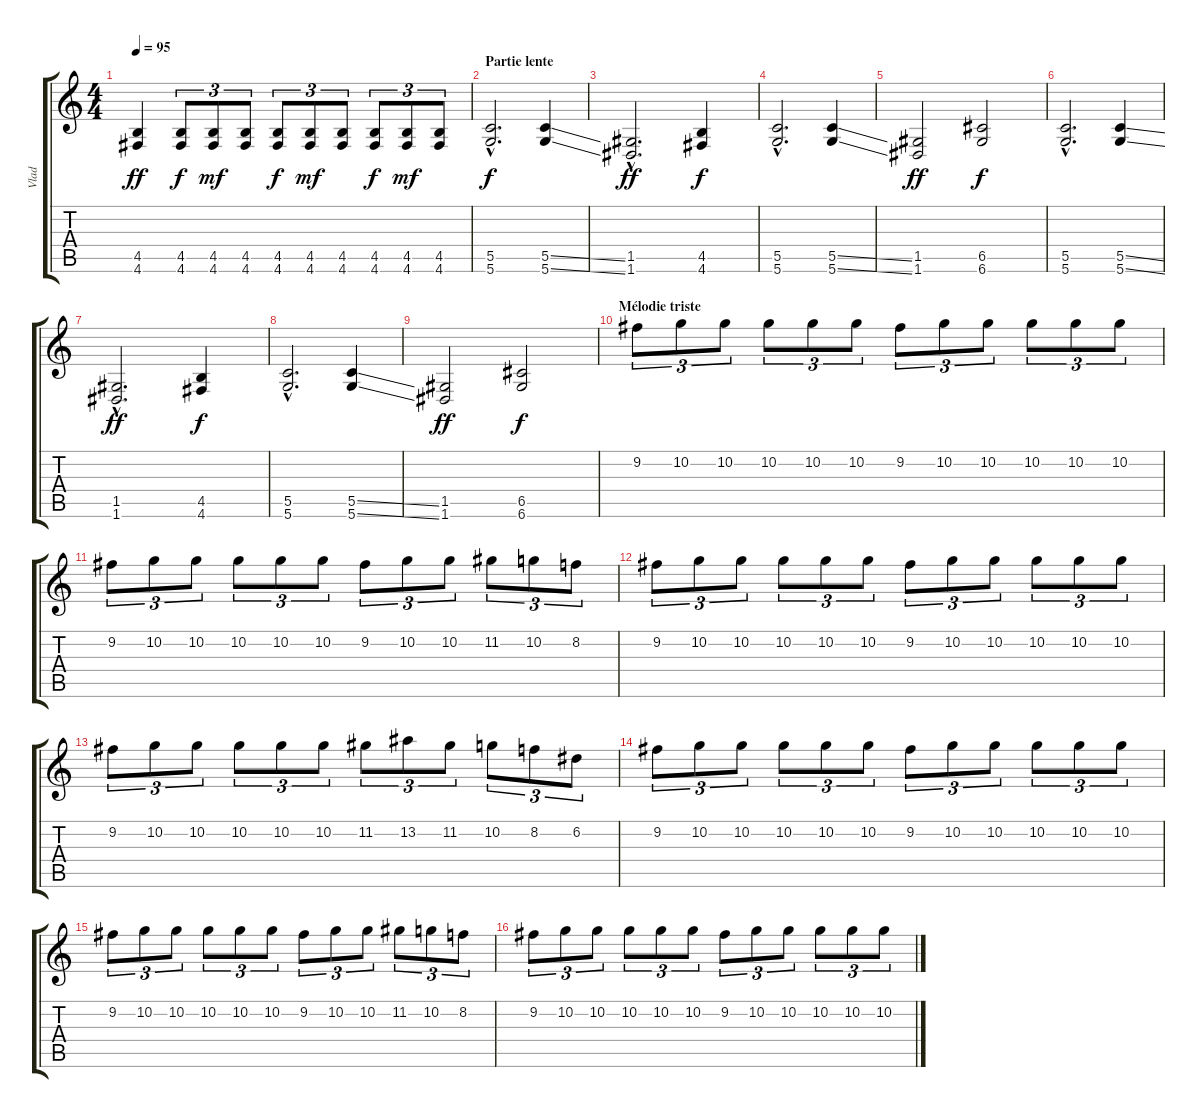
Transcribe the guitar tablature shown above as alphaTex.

\track ("Vlad" "Vlad") {instrument distortionguitar}
\staff {score tabs}
\tuning (D4 A3 F3 C3 G2 D2) {hide}
\ts (4 4)
\tempo 95
\clef g2
\ks c
(4.5 4.6).4{dy ff} (4.5 4.6).8{tu (3 2) dy f} (4.5 4.6).8{tu (3 2) dy mf} (4.5 4.6).8{tu (3 2)} (4.5 4.6).8{tu (3 2) dy f} (4.5 4.6).8{tu (3 2) dy mf} (4.5 4.6).8{tu (3 2)} (4.5 4.6).8{tu (3 2) dy f} (4.5 4.6).8{tu (3 2) dy mf} (4.5 4.6).8{tu (3 2)} |
\section ("" "Partie lente")
(5.5{hac} 5.6{hac}).2{d dy f} (5.5{ss} 5.6{ss}).4 |
(1.5{hac} 1.6{hac}).2{d dy ff} (4.5 4.6).4{dy f} |
(5.5{hac} 5.6{hac}).2{d} (5.5{ss} 5.6{ss}).4 |
(1.5 1.6).2{dy ff} (6.5 6.6).2{dy f} |
(5.5{hac} 5.6{hac}).2{d} (5.5{ss} 5.6{ss}).4 |
(1.5{hac} 1.6{hac}).2{d dy ff} (4.5 4.6).4{dy f} |
(5.5{hac} 5.6{hac}).2{d} (5.5{ss} 5.6{ss}).4 |
(1.5 1.6).2{dy ff} (6.5 6.6).2{dy f} |
\section ("" "Mélodie triste")
9.2.8{tu (3 2) volume 10 balance 8} 10.2.8{tu (3 2)} 10.2.8{tu (3 2)} 10.2.8{tu (3 2)} 10.2.8{tu (3 2)} 10.2.8{tu (3 2)} 9.2.8{tu (3 2)} 10.2.8{tu (3 2)} 10.2.8{tu (3 2)} 10.2.8{tu (3 2)} 10.2.8{tu (3 2)} 10.2.8{tu (3 2)} |
9.2.8{tu (3 2) volume 10 balance 8} 10.2.8{tu (3 2)} 10.2.8{tu (3 2)} 10.2.8{tu (3 2)} 10.2.8{tu (3 2)} 10.2.8{tu (3 2)} 9.2.8{tu (3 2)} 10.2.8{tu (3 2)} 10.2.8{tu (3 2)} 11.2.8{tu (3 2)} 10.2.8{tu (3 2)} 8.2.8{tu (3 2)} |
9.2.8{tu (3 2) volume 10 balance 8} 10.2.8{tu (3 2)} 10.2.8{tu (3 2)} 10.2.8{tu (3 2)} 10.2.8{tu (3 2)} 10.2.8{tu (3 2)} 9.2.8{tu (3 2)} 10.2.8{tu (3 2)} 10.2.8{tu (3 2)} 10.2.8{tu (3 2)} 10.2.8{tu (3 2)} 10.2.8{tu (3 2)} |
9.2.8{tu (3 2) volume 10 balance 8} 10.2.8{tu (3 2)} 10.2.8{tu (3 2)} 10.2.8{tu (3 2)} 10.2.8{tu (3 2)} 10.2.8{tu (3 2)} 11.2.8{tu (3 2)} 13.2.8{tu (3 2)} 11.2.8{tu (3 2)} 10.2.8{tu (3 2)} 8.2.8{tu (3 2)} 6.2.8{tu (3 2)} |
9.2.8{tu (3 2) volume 10 balance 8} 10.2.8{tu (3 2)} 10.2.8{tu (3 2)} 10.2.8{tu (3 2)} 10.2.8{tu (3 2)} 10.2.8{tu (3 2)} 9.2.8{tu (3 2)} 10.2.8{tu (3 2)} 10.2.8{tu (3 2)} 10.2.8{tu (3 2)} 10.2.8{tu (3 2)} 10.2.8{tu (3 2)} |
9.2.8{tu (3 2) volume 10 balance 8} 10.2.8{tu (3 2)} 10.2.8{tu (3 2)} 10.2.8{tu (3 2)} 10.2.8{tu (3 2)} 10.2.8{tu (3 2)} 9.2.8{tu (3 2)} 10.2.8{tu (3 2)} 10.2.8{tu (3 2)} 11.2.8{tu (3 2)} 10.2.8{tu (3 2)} 8.2.8{tu (3 2)} |
9.2.8{tu (3 2) volume 10 balance 8} 10.2.8{tu (3 2)} 10.2.8{tu (3 2)} 10.2.8{tu (3 2)} 10.2.8{tu (3 2)} 10.2.8{tu (3 2)} 9.2.8{tu (3 2)} 10.2.8{tu (3 2)} 10.2.8{tu (3 2)} 10.2.8{tu (3 2)} 10.2.8{tu (3 2)} 10.2.8{tu (3 2)}
